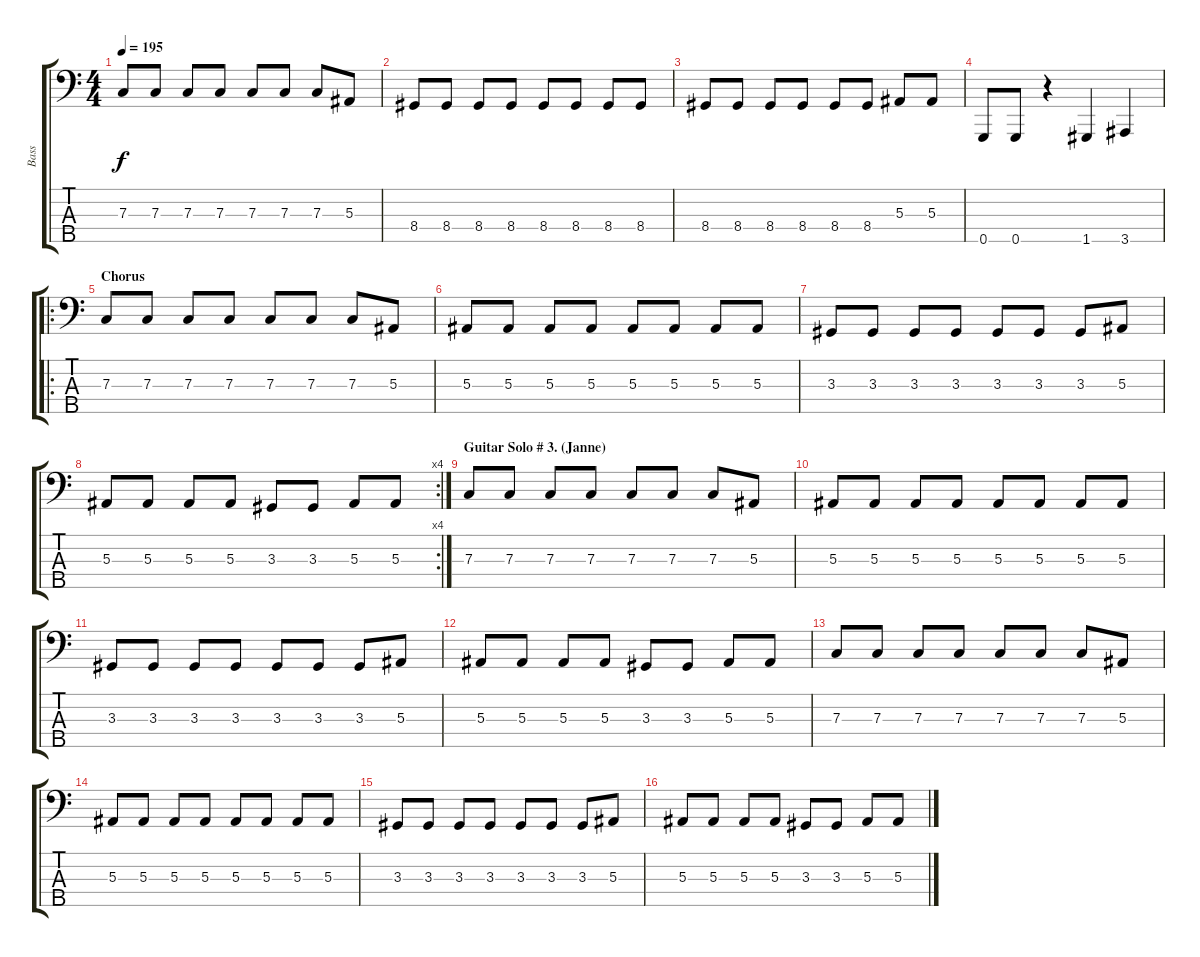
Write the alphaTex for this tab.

\track ("Bass" "Bass") {instrument electricbasspick}
\staff {score tabs}
\tuning (Eb2 Bb1 F1 C1 G0) {hide}
\ts (4 4)
\tempo 195
\clef f4
\ks c
7.3.8{dy f} 7.3.8 7.3.8 7.3.8 7.3.8 7.3.8 7.3.8 5.3.8 |
8.4.8 8.4.8 8.4.8 8.4.8 8.4.8 8.4.8 8.4.8 8.4.8 |
8.4.8 8.4.8 8.4.8 8.4.8 8.4.8 8.4.8 5.3.8 5.3.8 |
0.5.8 0.5.8 r.4 1.5.4 3.5.4 |
\ro
\section ("" "Chorus")
7.3.8 7.3.8 7.3.8 7.3.8 7.3.8 7.3.8 7.3.8 5.3.8 |
5.3.8 5.3.8 5.3.8 5.3.8 5.3.8 5.3.8 5.3.8 5.3.8 |
3.3.8 3.3.8 3.3.8 3.3.8 3.3.8 3.3.8 3.3.8 5.3.8 |
\rc 4
5.3.8 5.3.8 5.3.8 5.3.8 3.3.8 3.3.8 5.3.8 5.3.8 |
\section ("" "Guitar Solo # 3. (Janne)")
7.3.8 7.3.8 7.3.8 7.3.8 7.3.8 7.3.8 7.3.8 5.3.8 |
5.3.8 5.3.8 5.3.8 5.3.8 5.3.8 5.3.8 5.3.8 5.3.8 |
3.3.8 3.3.8 3.3.8 3.3.8 3.3.8 3.3.8 3.3.8 5.3.8 |
5.3.8 5.3.8 5.3.8 5.3.8 3.3.8 3.3.8 5.3.8 5.3.8 |
7.3.8 7.3.8 7.3.8 7.3.8 7.3.8 7.3.8 7.3.8 5.3.8 |
5.3.8 5.3.8 5.3.8 5.3.8 5.3.8 5.3.8 5.3.8 5.3.8 |
3.3.8 3.3.8 3.3.8 3.3.8 3.3.8 3.3.8 3.3.8 5.3.8 |
5.3.8 5.3.8 5.3.8 5.3.8 3.3.8 3.3.8 5.3.8 5.3.8
